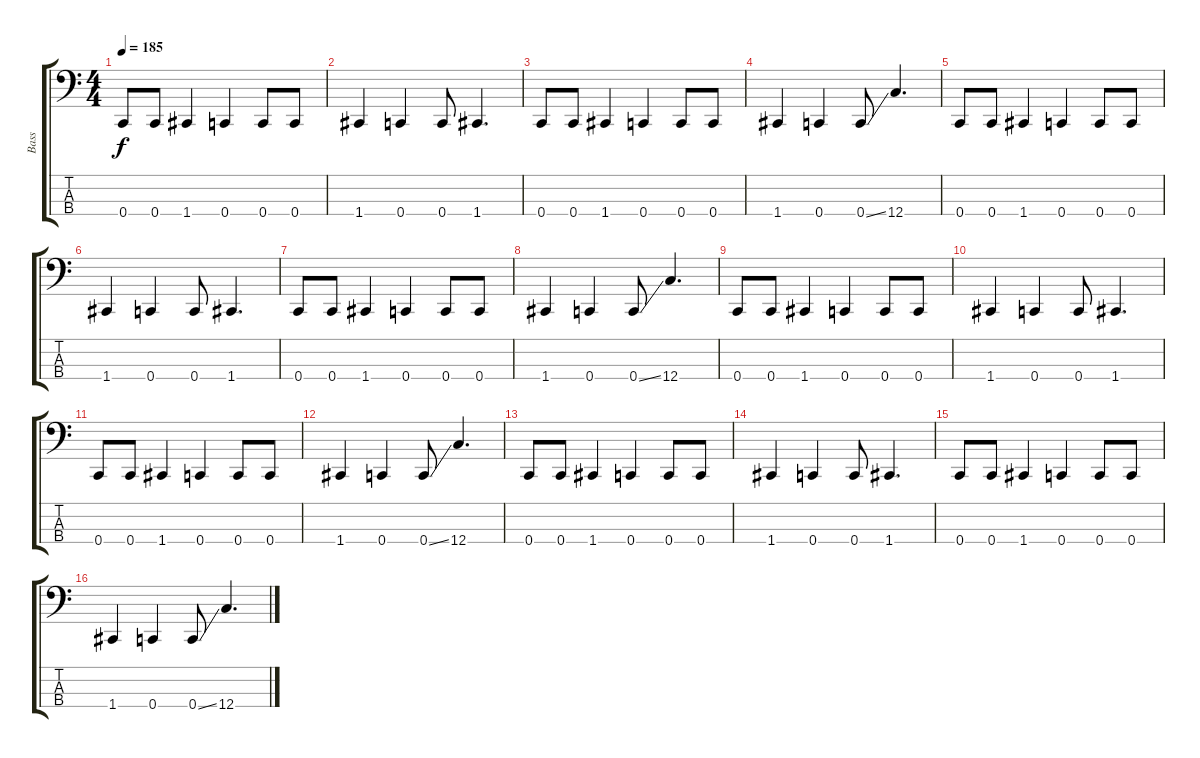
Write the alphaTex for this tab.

\track ("Bass" "Bass") {instrument electricbassfinger}
\staff {score tabs}
\tuning (F2 C2 G1 C1) {hide}
\ts (4 4)
\tempo 185
\clef f4
\ks c
0.4.8{dy f} 0.4.8 1.4.4 0.4.4 0.4.8 0.4.8 |
1.4.4 0.4.4 0.4.8 1.4.4{d} |
0.4.8 0.4.8 1.4.4 0.4.4 0.4.8 0.4.8 |
1.4.4 0.4.4 0.4{ss}.8 12.4.4{d} |
0.4.8 0.4.8 1.4.4 0.4.4 0.4.8 0.4.8 |
1.4.4 0.4.4 0.4.8 1.4.4{d} |
0.4.8 0.4.8 1.4.4 0.4.4 0.4.8 0.4.8 |
1.4.4 0.4.4 0.4{ss}.8 12.4.4{d} |
0.4.8 0.4.8 1.4.4 0.4.4 0.4.8 0.4.8 |
1.4.4 0.4.4 0.4.8 1.4.4{d} |
0.4.8 0.4.8 1.4.4 0.4.4 0.4.8 0.4.8 |
1.4.4 0.4.4 0.4{ss}.8 12.4.4{d} |
0.4.8 0.4.8 1.4.4 0.4.4 0.4.8 0.4.8 |
1.4.4 0.4.4 0.4.8 1.4.4{d} |
0.4.8 0.4.8 1.4.4 0.4.4 0.4.8 0.4.8 |
1.4.4 0.4.4 0.4{ss}.8 12.4.4{d}
